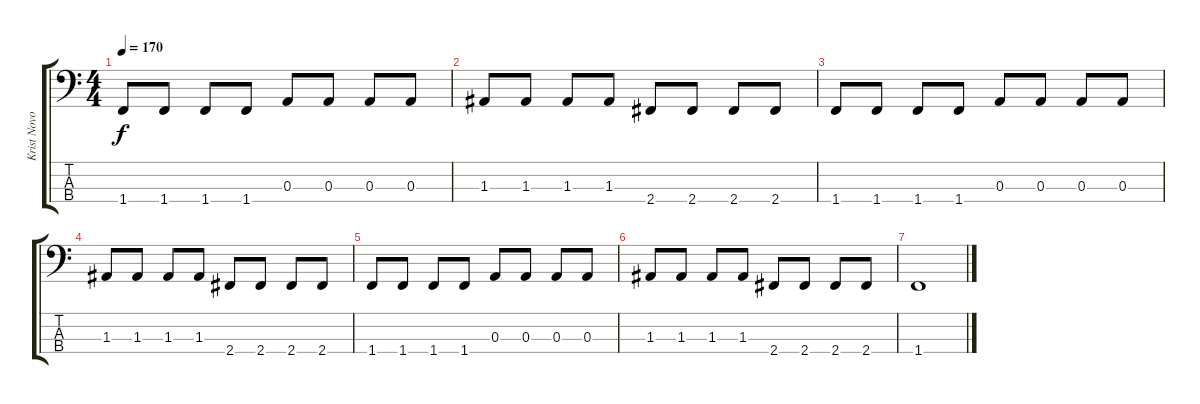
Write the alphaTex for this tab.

\track ("Krist Novoselic" "Krist Novo") {instrument electricbassfinger}
\staff {score tabs}
\tuning (G2 D2 A1 E1) {hide}
\ts (4 4)
\tempo 170
\clef f4
\ks c
1.4.8{dy f} 1.4.8 1.4.8 1.4.8 0.3.8 0.3.8 0.3.8 0.3.8 |
1.3.8 1.3.8 1.3.8 1.3.8 2.4.8 2.4.8 2.4.8 2.4.8 |
1.4.8 1.4.8 1.4.8 1.4.8 0.3.8 0.3.8 0.3.8 0.3.8 |
1.3.8 1.3.8 1.3.8 1.3.8 2.4.8 2.4.8 2.4.8 2.4.8 |
1.4.8 1.4.8 1.4.8 1.4.8 0.3.8 0.3.8 0.3.8 0.3.8 |
1.3.8 1.3.8 1.3.8 1.3.8 2.4.8 2.4.8 2.4.8 2.4.8 |
1.4.1
